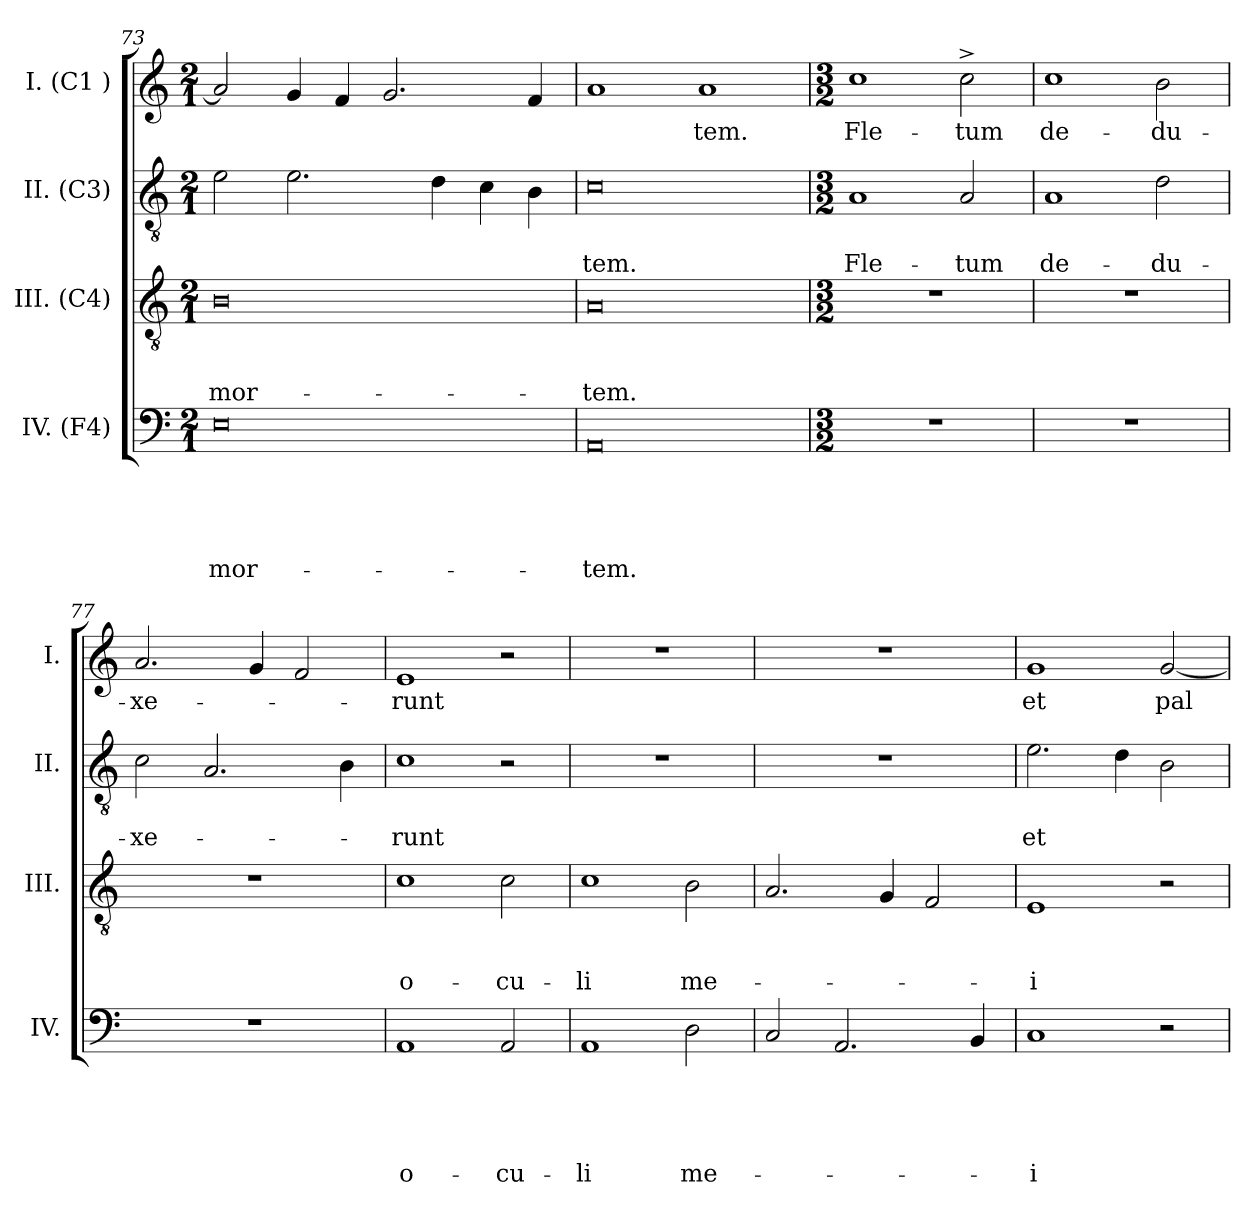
**kern	**text	**text	**text	**text	**text	**kern	**text	**text	**text	**kern	**text	**text	**kern	**text
*part4	*part4	*part4	*part4	*part4	*part4	*part3	*part3	*part3	*part3	*part2	*part2	*part2	*part1	*part1
*staff4	*staff4	*staff4	*staff4	*staff4	*staff4	*staff3	*staff3	*staff3	*staff3	*staff2	*staff2	*staff2	*staff1	*staff1
*I"IV. (F4)	*	*	*	*	*	*I"III. (C4)	*	*	*	*I"II. (C3)	*	*	*I"I. (C1 )	*
*I'IV.	*	*	*	*	*	*I'III.	*	*	*	*I'II.	*	*	*I'I.	*
*clefF4	*	*	*	*	*	*clefGv2	*	*	*	*clefGv2	*	*	*clefG2	*
*k[]	*	*	*	*	*	*k[]	*	*	*	*k[]	*	*	*k[]	*
*C:	*	*	*	*	*	*C:	*	*	*	*C:	*	*	*C:	*
*M2/1	*	*	*	*	*	*M2/1	*	*	*	*M2/1	*	*	*M2/1	*
=73	=73	=73	=73	=73	=73	=73	=73	=73	=73	=73	=73	=73	=73	=73
!	!	!	!	!	!LO:LY:b	!	!	!	!LO:LY:b	!	!	!	!	!
0E	.	.	.	.	mor-	0B	.	.	mor-	2e\	.	.	2a/]	.
.	.	.	.	.	.	.	.	.	.	2.e\	.	.	4g/	.
.	.	.	.	.	.	.	.	.	.	.	.	.	4f/	.
.	.	.	.	.	.	.	.	.	.	.	.	.	2.g/	.
.	.	.	.	.	.	.	.	.	.	4d\	.	.	.	.
.	.	.	.	.	.	.	.	.	.	4c\	.	.	.	.
.	.	.	.	.	.	.	.	.	.	4B\	.	.	4f/	.
=74	=74	=74	=74	=74	=74	=74	=74	=74	=74	=74	=74	=74	=74	=74
!	!	!	!	!	!LO:LY:b	!	!	!	!LO:LY:b	!	!	!LO:LY:b	!	!
0AA	.	.	.	.	-tem.	0A	.	.	-tem.	0c	.	-tem.	1a	.
!	!	!	!	!	!	!	!	!	!	!	!	!	!	!LO:LY:b
.	.	.	.	.	.	.	.	.	.	.	.	.	1a	-tem.
!!LO:LB:g=z
=75	=75	=75	=75	=75	=75	=75	=75	=75	=75	=75	=75	=75	=75	=75
*M3/2	*	*	*	*	*	*M3/2	*	*	*	*M3/2	*	*	*M3/2	*
!LO:N:vis=1	!	!	!	!	!	!LO:N:vis=1	!	!	!	!	!	!LO:LY:b	!	!LO:LY:b
1.r	.	.	.	.	.	1.r	.	.	.	1A	.	Fle-	1cc	Fle-
!	!	!	!	!	!	!	!	!	!	!	!	!LO:LY:b	!	!LO:LY:b
.	.	.	.	.	.	.	.	.	.	2A/	.	-tum	2cc^>\	-tum
=76	=76	=76	=76	=76	=76	=76	=76	=76	=76	=76	=76	=76	=76	=76
!LO:N:vis=1	!	!	!	!	!	!LO:N:vis=1	!	!	!	!	!	!LO:LY:b	!	!LO:LY:b
1.r	.	.	.	.	.	1.r	.	.	.	1A	.	de-	1cc	de-
!	!	!	!	!	!	!	!	!	!	!	!	!LO:LY:b	!	!LO:LY:b
.	.	.	.	.	.	.	.	.	.	2d\	.	-du-	2b\	-du-
=77	=77	=77	=77	=77	=77	=77	=77	=77	=77	=77	=77	=77	=77	=77
!LO:N:vis=1	!	!	!	!	!	!LO:N:vis=1	!	!	!	!	!	!LO:LY:b	!	!LO:LY:b
1.r	.	.	.	.	.	1.r	.	.	.	2c\	.	-xe-	2.a/	-xe-
.	.	.	.	.	.	.	.	.	.	2.A/	.	.	.	.
.	.	.	.	.	.	.	.	.	.	.	.	.	4g/	.
.	.	.	.	.	.	.	.	.	.	.	.	.	2f/	.
.	.	.	.	.	.	.	.	.	.	4B\	.	.	.	.
=78	=78	=78	=78	=78	=78	=78	=78	=78	=78	=78	=78	=78	=78	=78
!	!	!	!	!	!LO:LY:b:rj	!	!	!	!LO:LY:b:rj	!	!	!LO:LY:b	!	!LO:LY:b
1AA	.	.	.	.	o-	1c	.	.	o-	1c	.	-runt	1e	-runt
!	!	!	!	!	!LO:LY:b	!	!	!	!LO:LY:b	!	!	!	!	!
2AA/	.	.	.	.	-cu-	2c\	.	.	-cu-	2r	.	.	2r	.
=79	=79	=79	=79	=79	=79	=79	=79	=79	=79	=79	=79	=79	=79	=79
!	!	!	!	!	!LO:LY:b:rj	!	!	!	!LO:LY:b:rj	!LO:N:vis=1	!	!	!LO:N:vis=1	!
1AA	.	.	.	.	-li	1c	.	.	-li	1.r	.	.	1.r	.
!	!	!	!	!	!LO:LY:b	!	!	!	!LO:LY:b	!	!	!	!	!
2D\	.	.	.	.	me-	2B\	.	.	me-	.	.	.	.	.
=80	=80	=80	=80	=80	=80	=80	=80	=80	=80	=80	=80	=80	=80	=80
!	!	!	!	!	!	!	!	!	!	!LO:N:vis=1	!	!	!LO:N:vis=1	!
2C/	.	.	.	.	.	2.A/	.	.	.	1.r	.	.	1.r	.
2.AA/	.	.	.	.	.	.	.	.	.	.	.	.	.	.
.	.	.	.	.	.	4G/	.	.	.	.	.	.	.	.
.	.	.	.	.	.	2F/	.	.	.	.	.	.	.	.
4BB/	.	.	.	.	.	.	.	.	.	.	.	.	.	.
=81	=81	=81	=81	=81	=81	=81	=81	=81	=81	=81	=81	=81	=81	=81
!	!	!	!	!	!LO:LY:b:rj	!	!	!	!LO:LY:b:rj	!	!	!LO:LY:b	!	!LO:LY:b
1C	.	.	.	.	-i	1E	.	.	-i	2.e\	.	et	1g	et
.	.	.	.	.	.	.	.	.	.	4d\	.	.	.	.
!	!	!	!	!	!	!	!	!	!	!	!	!	!	!LO:LY:b
2r	.	.	.	.	.	2r	.	.	.	2B\	.	.	[<2g/	pal-
=	=	=	=	=	=	=	=	=	=	=	=	=	=	=
*-	*-	*-	*-	*-	*-	*-	*-	*-	*-	*-	*-	*-	*-	*-
